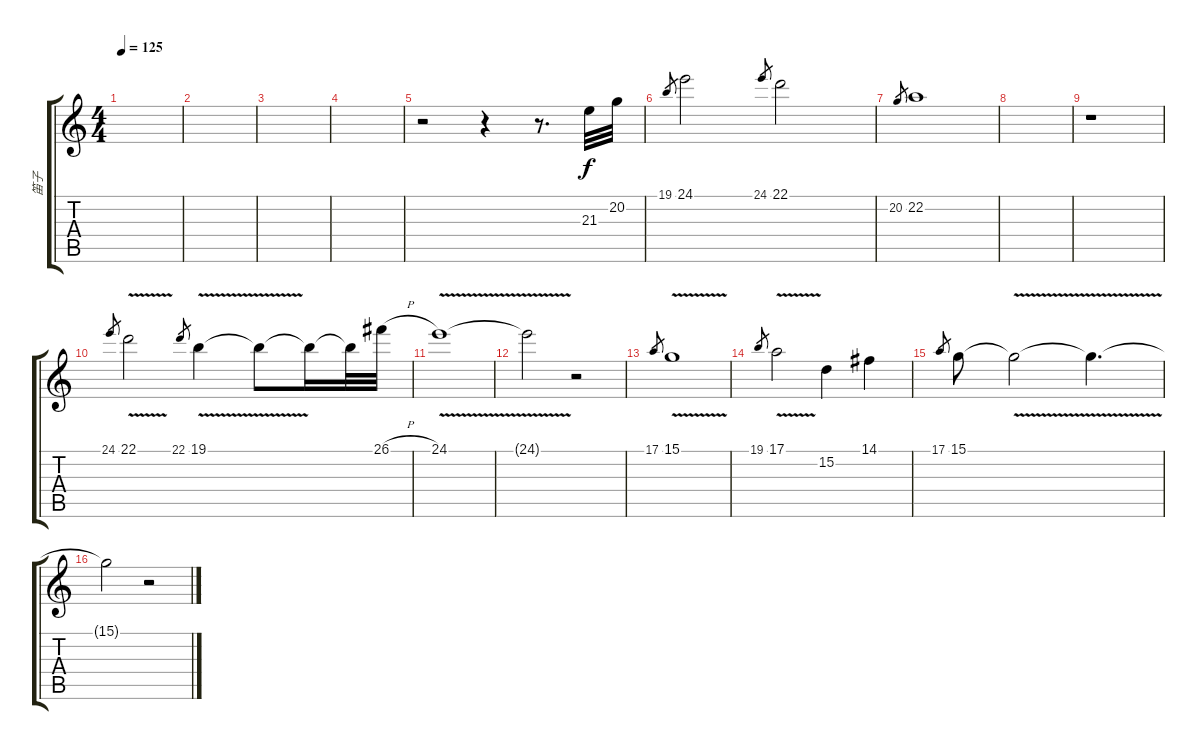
\track ("笛子" "笛子") {instrument piccolo}
\staff {score tabs}
\tuning (E4 B3 G3 D3 A2 E2) {hide}
\ts (4 4)
\tempo 125
\clef g2
\ks c
|
|
|
|
r.2 r.4 r.8{d} 21.3.32 20.2.32 |
19.1.8{gr} 24.1.2 24.1.8{gr} 22.1.2 |
20.2.8{gr} 22.2.1 |
|
r.1 |
24.1.8{gr} 22.1{v}.2 22.1.8{gr} 19.1{v}.4 19.1{t}.8 19.1{t}.16 19.1{t}.32 26.1{h}.32 |
24.1{v}.1 |
24.1{t}.2 r.2 |
17.1.8{gr} 15.1{v}.1 |
19.1.8{gr} 17.1{v}.2 15.2.4 14.1.4 |
17.1.8{gr} 15.1.8 15.1{v t}.2 15.1{t}.4{d} |
15.1{t}.2 r.2
